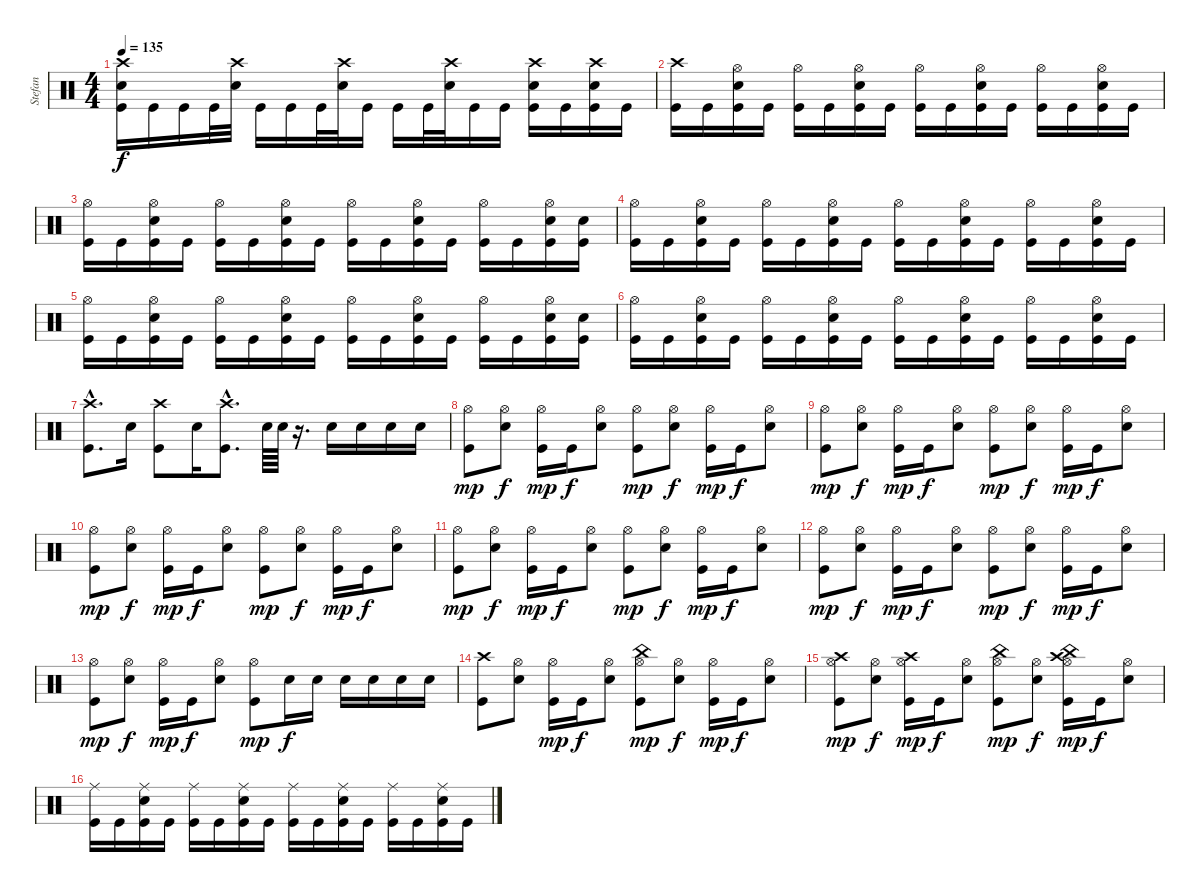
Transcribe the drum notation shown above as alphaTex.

\track ("Stefan" "Stefan") {instrument percussion}
\staff {score}
\articulation defaults
\ts (4 4)
\tempo 135
\clef neutral
\ks c
("Snare (hit) 2" "Kick (hit)" "Crash high (hit)").16{dy f} "Kick (hit)".16 "Kick (hit)".16 "Kick (hit)".32 ("Crash high (hit)" "Snare (hit) 2").32 "Kick (hit)".16 "Kick (hit)".16 "Kick (hit)".32 ("Snare (hit) 2" "Crash high (hit)").32 "Kick (hit)".16 "Kick (hit)".16 "Kick (hit)".32 ("Snare (hit) 2" "Crash high (hit)").32 "Kick (hit)".16 "Kick (hit)".16 ("Snare (hit) 2" "Kick (hit)" "Crash high (hit)").16 "Kick (hit)".16 ("Snare (hit) 2" "Kick (hit)" "Crash high (hit)").16 "Kick (hit)".16 |
("Kick (hit)" "Crash high (hit)").16 "Kick (hit)".16 ("Hi-Hat (open)" "Snare (hit) 2" "Kick (hit)").16 "Kick (hit)".16 ("Hi-Hat (open)" "Kick (hit)").16 "Kick (hit)".16 ("Hi-Hat (open)" "Snare (hit) 2" "Kick (hit)").16 "Kick (hit)".16 ("Hi-Hat (open)" "Kick (hit)").16 "Kick (hit)".16 ("Hi-Hat (open)" "Snare (hit) 2" "Kick (hit)").16 "Kick (hit)".16 ("Hi-Hat (open)" "Kick (hit)").16 "Kick (hit)".16 ("Hi-Hat (open)" "Snare (hit) 2" "Kick (hit)").16 "Kick (hit)".16 |
("Hi-Hat (open)" "Kick (hit)").16 "Kick (hit)".16 ("Hi-Hat (open)" "Snare (hit) 2" "Kick (hit)").16 "Kick (hit)".16 ("Hi-Hat (open)" "Kick (hit)").16 "Kick (hit)".16 ("Hi-Hat (open)" "Snare (hit) 2" "Kick (hit)").16 "Kick (hit)".16 ("Hi-Hat (open)" "Kick (hit)").16 "Kick (hit)".16 ("Hi-Hat (open)" "Snare (hit) 2" "Kick (hit)").16 "Kick (hit)".16 ("Hi-Hat (open)" "Kick (hit)").16 "Kick (hit)".16 ("Hi-Hat (open)" "Snare (hit) 2" "Kick (hit)").16 ("Snare (hit) 2" "Kick (hit)").16 |
("Hi-Hat (open)" "Kick (hit)").16 "Kick (hit)".16 ("Hi-Hat (open)" "Snare (hit) 2" "Kick (hit)").16 "Kick (hit)".16 ("Hi-Hat (open)" "Kick (hit)").16 "Kick (hit)".16 ("Hi-Hat (open)" "Snare (hit) 2" "Kick (hit)").16 "Kick (hit)".16 ("Hi-Hat (open)" "Kick (hit)").16 "Kick (hit)".16 ("Hi-Hat (open)" "Snare (hit) 2" "Kick (hit)").16 "Kick (hit)".16 ("Hi-Hat (open)" "Kick (hit)").16 "Kick (hit)".16 ("Hi-Hat (open)" "Snare (hit) 2" "Kick (hit)").16 "Kick (hit)".16 |
("Hi-Hat (open)" "Kick (hit)").16 "Kick (hit)".16 ("Hi-Hat (open)" "Snare (hit) 2" "Kick (hit)").16 "Kick (hit)".16 ("Hi-Hat (open)" "Kick (hit)").16 "Kick (hit)".16 ("Hi-Hat (open)" "Snare (hit) 2" "Kick (hit)").16 "Kick (hit)".16 ("Hi-Hat (open)" "Kick (hit)").16 "Kick (hit)".16 ("Hi-Hat (open)" "Snare (hit) 2" "Kick (hit)").16 "Kick (hit)".16 ("Hi-Hat (open)" "Kick (hit)").16 "Kick (hit)".16 ("Hi-Hat (open)" "Snare (hit) 2" "Kick (hit)").16 ("Snare (hit) 2" "Kick (hit)").16 |
("Hi-Hat (open)" "Kick (hit)").16 "Kick (hit)".16 ("Hi-Hat (open)" "Snare (hit) 2" "Kick (hit)").16 "Kick (hit)".16 ("Hi-Hat (open)" "Kick (hit)").16 "Kick (hit)".16 ("Hi-Hat (open)" "Snare (hit) 2" "Kick (hit)").16 "Kick (hit)".16 ("Hi-Hat (open)" "Kick (hit)").16 "Kick (hit)".16 ("Hi-Hat (open)" "Snare (hit) 2" "Kick (hit)").16 "Kick (hit)".16 ("Hi-Hat (open)" "Kick (hit)").16 "Kick (hit)".16 ("Hi-Hat (open)" "Snare (hit) 2" "Kick (hit)").16 "Kick (hit)".16 |
("Kick (hit)"{hac} "Crash high (hit)"{hac}).8{d} "Snare (hit) 2".16 ("Kick (hit)" "Crash high (hit)").8 "Snare (hit) 2".16 ("Kick (hit)"{hac} "Crash high (hit)"{hac}).8{d} "Snare (hit) 2".64 "Snare (hit) 2".64 r.16{d} "Snare (hit) 2".16 "Snare (hit) 2".16 "Snare (hit) 2".16 "Snare (hit) 2".16 |
("Hi-Hat (open)" "Kick (hit)").8{dy mp} ("Hi-Hat (open)" "Snare (hit) 2").8{dy f} ("Hi-Hat (open)" "Kick (hit)").16{dy mp} "Kick (hit)".16{dy f} ("Hi-Hat (open)" "Snare (hit) 2").8 ("Hi-Hat (open)" "Kick (hit)").8{dy mp} ("Hi-Hat (open)" "Snare (hit) 2").8{dy f} ("Hi-Hat (open)" "Kick (hit)").16{dy mp} "Kick (hit)".16{dy f} ("Hi-Hat (open)" "Snare (hit) 2").8 |
("Hi-Hat (open)" "Kick (hit)").8{dy mp} ("Hi-Hat (open)" "Snare (hit) 2").8{dy f} ("Hi-Hat (open)" "Kick (hit)").16{dy mp} "Kick (hit)".16{dy f} ("Hi-Hat (open)" "Snare (hit) 2").8 ("Hi-Hat (open)" "Kick (hit)").8{dy mp} ("Hi-Hat (open)" "Snare (hit) 2").8{dy f} ("Hi-Hat (open)" "Kick (hit)").16{dy mp} "Kick (hit)".16{dy f} ("Hi-Hat (open)" "Snare (hit) 2").8 |
("Hi-Hat (open)" "Kick (hit)").8{dy mp} ("Hi-Hat (open)" "Snare (hit) 2").8{dy f} ("Hi-Hat (open)" "Kick (hit)").16{dy mp} "Kick (hit)".16{dy f} ("Hi-Hat (open)" "Snare (hit) 2").8 ("Hi-Hat (open)" "Kick (hit)").8{dy mp} ("Hi-Hat (open)" "Snare (hit) 2").8{dy f} ("Hi-Hat (open)" "Kick (hit)").16{dy mp} "Kick (hit)".16{dy f} ("Hi-Hat (open)" "Snare (hit) 2").8 |
("Hi-Hat (open)" "Kick (hit)").8{dy mp} ("Hi-Hat (open)" "Snare (hit) 2").8{dy f} ("Hi-Hat (open)" "Kick (hit)").16{dy mp} "Kick (hit)".16{dy f} ("Hi-Hat (open)" "Snare (hit) 2").8 ("Hi-Hat (open)" "Kick (hit)").8{dy mp} ("Hi-Hat (open)" "Snare (hit) 2").8{dy f} ("Hi-Hat (open)" "Kick (hit)").16{dy mp} "Kick (hit)".16{dy f} ("Hi-Hat (open)" "Snare (hit) 2").8 |
("Hi-Hat (open)" "Kick (hit)").8{dy mp} ("Hi-Hat (open)" "Snare (hit) 2").8{dy f} ("Hi-Hat (open)" "Kick (hit)").16{dy mp} "Kick (hit)".16{dy f} ("Hi-Hat (open)" "Snare (hit) 2").8 ("Hi-Hat (open)" "Kick (hit)").8{dy mp} ("Hi-Hat (open)" "Snare (hit) 2").8{dy f} ("Hi-Hat (open)" "Kick (hit)").16{dy mp} "Kick (hit)".16{dy f} ("Hi-Hat (open)" "Snare (hit) 2").8 |
("Hi-Hat (open)" "Kick (hit)").8{dy mp} ("Hi-Hat (open)" "Snare (hit) 2").8{dy f} ("Hi-Hat (open)" "Kick (hit)").16{dy mp} "Kick (hit)".16{dy f} ("Hi-Hat (open)" "Snare (hit) 2").8 ("Hi-Hat (open)" "Kick (hit)").8{dy mp} "Snare (hit) 2".16{dy f} "Snare (hit) 2".16 "Snare (hit) 2".16 "Snare (hit) 2".16 "Snare (hit) 2".16 "Snare (hit) 2".16 |
("Kick (hit)" "Crash high (hit)").8 ("Hi-Hat (open)" "Snare (hit) 2").8 ("Hi-Hat (open)" "Kick (hit)").16{dy mp} "Kick (hit)".16{dy f} ("Hi-Hat (open)" "Snare (hit) 2").8 ("Hi-Hat (open)" "Kick (hit)" "China (hit)").8{dy mp} ("Hi-Hat (open)" "Snare (hit) 2").8{dy f} ("Hi-Hat (open)" "Kick (hit)").16{dy mp} "Kick (hit)".16{dy f} ("Hi-Hat (open)" "Snare (hit) 2").8 |
("Hi-Hat (open)" "Kick (hit)" "Crash high (hit)").8{dy mp} ("Hi-Hat (open)" "Snare (hit) 2").8{dy f} ("Hi-Hat (open)" "Kick (hit)" "Crash high (hit)").16{dy mp} "Kick (hit)".16{dy f} ("Hi-Hat (open)" "Snare (hit) 2").8 ("Hi-Hat (open)" "Kick (hit)" "China (hit)").8{dy mp} ("Hi-Hat (open)" "Snare (hit) 2").8{dy f} ("Hi-Hat (open)" "Kick (hit)" "China (hit)" "Crash high (hit)").16{dy mp} "Kick (hit)".16{dy f} ("Hi-Hat (open)" "Snare (hit) 2").8 |
("Ride (middle)" "Kick (hit)").16 "Kick (hit)".16 ("Ride (middle)" "Snare (hit) 2" "Kick (hit)").16 "Kick (hit)".16 ("Ride (middle)" "Kick (hit)").16 "Kick (hit)".16 ("Ride (middle)" "Snare (hit) 2" "Kick (hit)").16 "Kick (hit)".16 ("Ride (middle)" "Kick (hit)").16 "Kick (hit)".16 ("Ride (middle)" "Snare (hit) 2" "Kick (hit)").16 "Kick (hit)".16 ("Ride (middle)" "Kick (hit)").16 "Kick (hit)".16 ("Ride (middle)" "Snare (hit) 2" "Kick (hit)").16 "Kick (hit)".16
